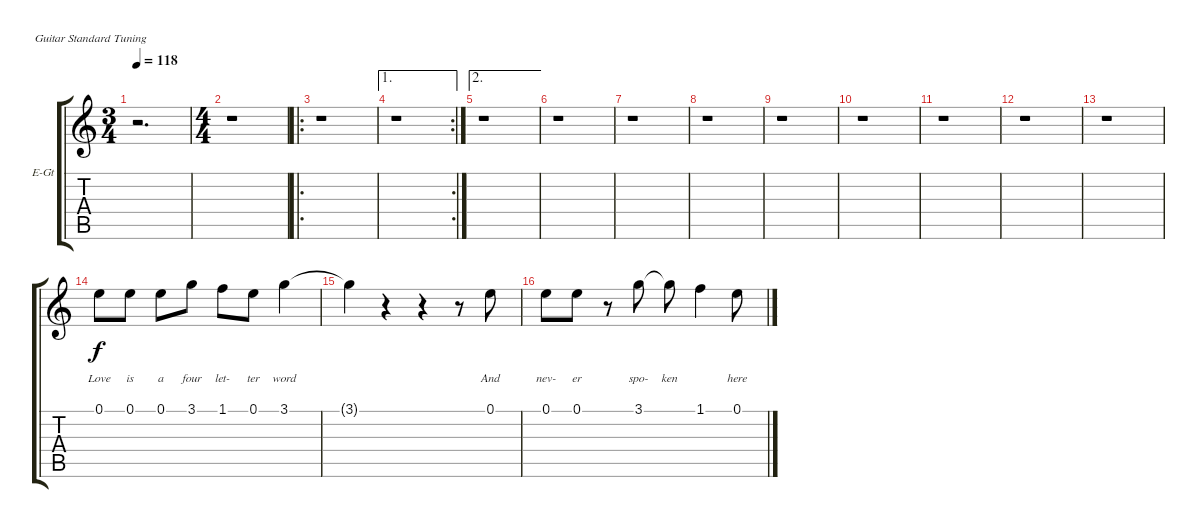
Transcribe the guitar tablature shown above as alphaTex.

\bracketExtendMode groupsimilarinstruments
\firstSystemTrackNameOrientation horizontal
\otherSystemsTrackNameOrientation horizontal
\track ("Voice (James Hetfield)" "E-Gt") {instrument electricguitarclean}
\staff {score tabs}
\tuning (E4 B3 G3 D3 A2 E2)
\ts (3 4)
\tempo 118
\clef g2
\ks c
r.2{d dy f} |
\ts (4 4)
r.1 |
\ro
r.1 |
\ae 1
\rc 2
r.1 |
\ae 2
r.1 |
r.1 |
r.1 |
r.1 |
r.1 |
r.1 |
r.1 |
r.1 |
r.1 |
0.1.8{lyrics (0 "") lyrics (1 "") lyrics (2 "Love") lyrics (3 "") lyrics (4 "")} 0.1.8{lyrics (0 "") lyrics (1 "") lyrics (2 "is") lyrics (3 "") lyrics (4 "")} 0.1.8{lyrics (0 "") lyrics (1 "") lyrics (2 "a") lyrics (3 "") lyrics (4 "")} 3.1.8{lyrics (0 "") lyrics (1 "") lyrics (2 "four") lyrics (3 "") lyrics (4 "")} 1.1.8{lyrics (0 "") lyrics (1 "") lyrics (2 "let-") lyrics (3 "") lyrics (4 "")} 0.1.8{lyrics (0 "") lyrics (1 "") lyrics (2 "ter") lyrics (3 "") lyrics (4 "")} 3.1.4{lyrics (0 "") lyrics (1 "") lyrics (2 "word") lyrics (3 "") lyrics (4 "")} |
3.1{t}.4{lyrics (0 "") lyrics (1 "") lyrics (2 "") lyrics (3 "") lyrics (4 "")} r.4 r.4 r.8 0.1.8{lyrics (0 "") lyrics (1 "") lyrics (2 "And") lyrics (3 "") lyrics (4 "")} |
0.1.8{lyrics (0 "") lyrics (1 "") lyrics (2 "nev-") lyrics (3 "") lyrics (4 "")} 0.1.8{lyrics (0 "") lyrics (1 "") lyrics (2 "er") lyrics (3 "") lyrics (4 "")} r.8 3.1.8{lyrics (0 "") lyrics (1 "") lyrics (2 "spo-") lyrics (3 "") lyrics (4 "")} 3.1{t}.8{lyrics (0 "") lyrics (1 "") lyrics (2 "ken") lyrics (3 "") lyrics (4 "")} 1.1.4{lyrics (0 "") lyrics (1 "") lyrics (2 "") lyrics (3 "") lyrics (4 "")} 0.1.8{lyrics (0 "") lyrics (1 "") lyrics (2 "here") lyrics (3 "") lyrics (4 "")}
